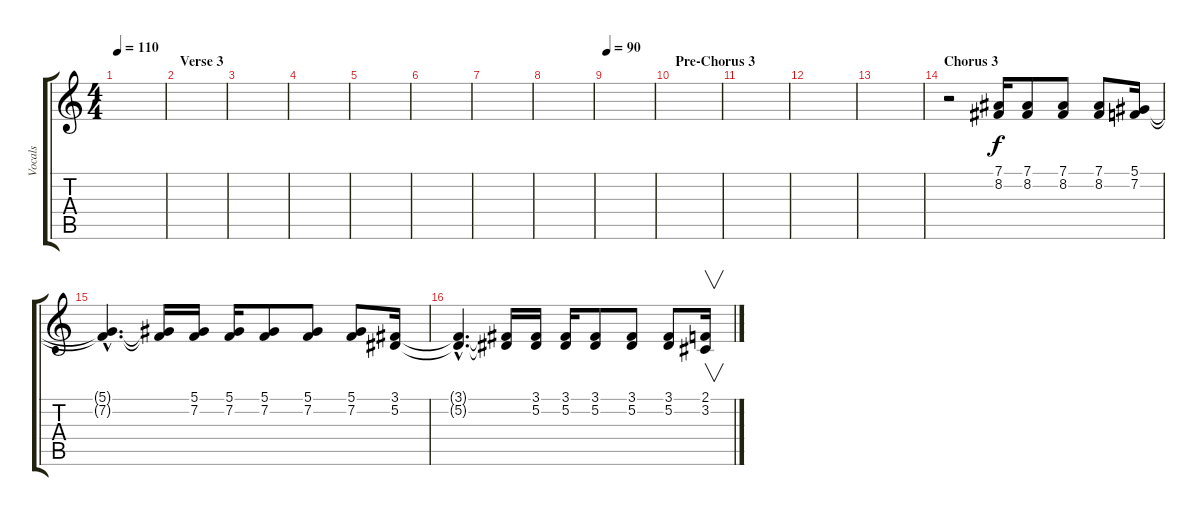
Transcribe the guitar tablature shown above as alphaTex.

\track ("Vocals" "Vocals") {instrument lead1square}
\staff {score tabs}
\tuning (Eb4 Bb3 Gb3 Db3 Ab2 Eb2) {hide}
\ts (4 4)
\tempo 110
\clef g2
\ks c
|
\section ("" "Verse 3")
|
|
|
|
|
|
|
\tempo 90
|
\section ("" "Pre-Chorus 3")
|
|
|
|
\section ("" "Chorus 3")
r.2 (7.1 8.2).16 (7.1 8.2).8 (7.1 8.2).8 (7.1 8.2).8 (5.1 7.2).16 |
(5.1{hac t} 7.2{hac t}).4{d} (5.1{t} 7.2{t}).16 (5.1 7.2).16 (5.1 7.2).16 (5.1 7.2).8 (5.1 7.2).8 (5.1 7.2).8 (3.1 5.2).16 |
(3.1{hac t} 5.2{hac t}).4{d} (3.1{t} 5.2{t}).16 (3.1 5.2).16 (3.1 5.2).16 (3.1 5.2).8 (3.1 5.2).8 (3.1 5.2).8 (2.1 3.2).16{v}
